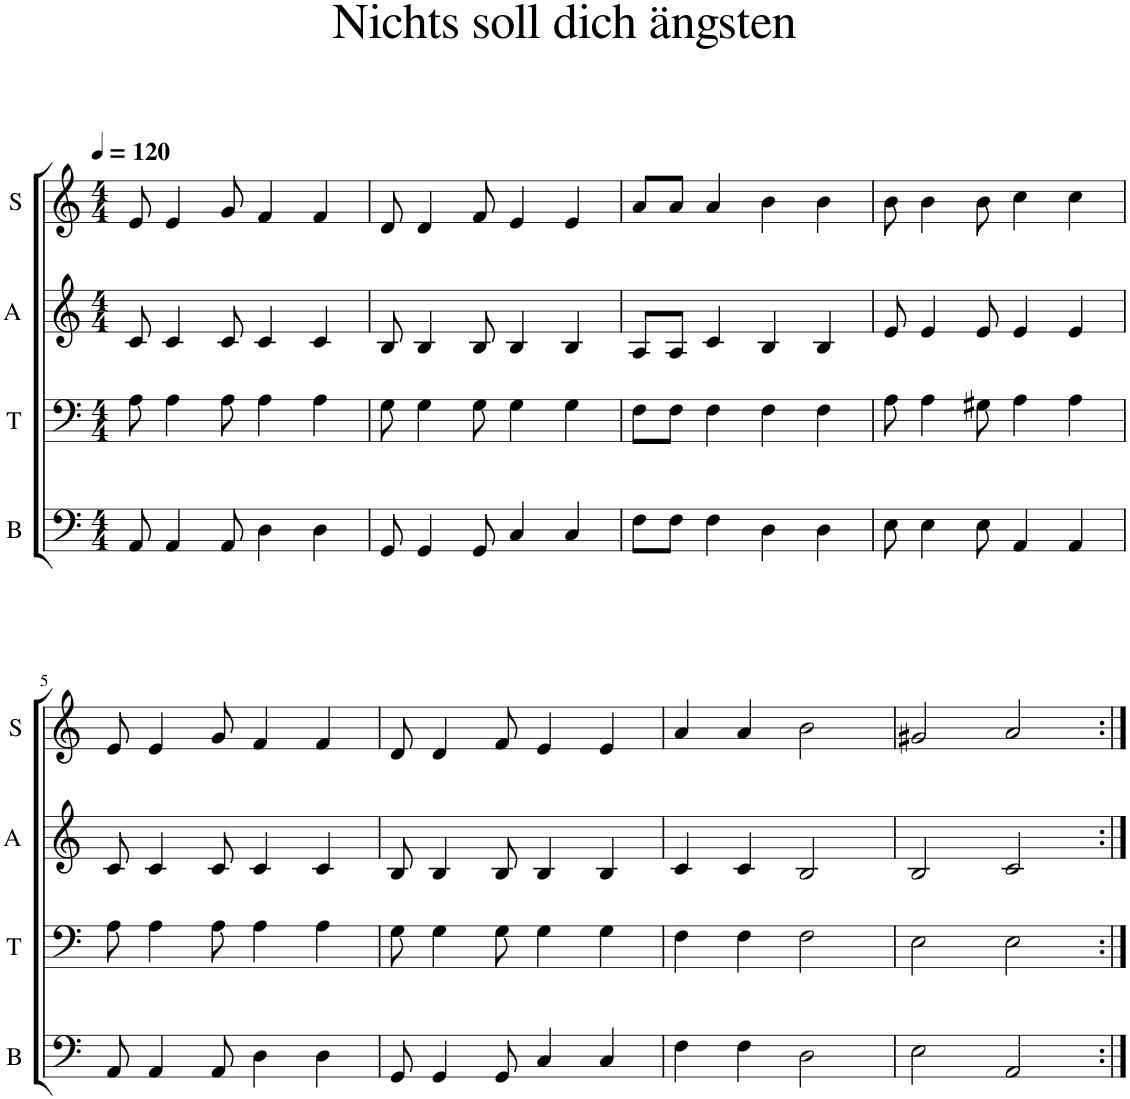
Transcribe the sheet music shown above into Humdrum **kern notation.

**kern	**kern	**kern	**kern
*part4	*part3	*part2	*part1
*staff4	*staff3	*staff2	*staff1
*I"B	*I"T	*I"A	*I"S
*I'B	*I'T	*I'A	*I'S
*clefF4	*clefF4	*clefG2	*clefG2
*k[]	*k[]	*k[]	*k[]
*M4/4	*M4/4	*M4/4	*M4/4
*MM120	*MM120	*MM120	*MM120
=1	=1	=1	=1
8AA/	8A\	8c/	8e/
4AA/	4A\	4c/	4e/
8AA/	8A\	8c/	8g/
4D\	4A\	4c/	4f/
4D\	4A\	4c/	4f/
=2	=2	=2	=2
8GG/	8G\	8B/	8d/
4GG/	4G\	4B/	4d/
8GG/	8G\	8B/	8f/
4C/	4G\	4B/	4e/
4C/	4G\	4B/	4e/
=3	=3	=3	=3
8F\L	8F\L	8A/L	8a/L
8F\J	8F\J	8A/J	8a/J
4F\	4F\	4c/	4a/
4D\	4F\	4B/	4b\
4D\	4F\	4B/	4b\
=4	=4	=4	=4
8E\	8A\	8e/	8b\
4E\	4A\	4e/	4b\
8E\	8G#X\	8e/	8b\
4AA/	4A\	4e/	4cc\
4AA/	4A\	4e/	4cc\
!!LO:LB:g=z
=5	=5	=5	=5
8AA/	8A\	8c/	8e/
4AA/	4A\	4c/	4e/
8AA/	8A\	8c/	8g/
4D\	4A\	4c/	4f/
4D\	4A\	4c/	4f/
=6	=6	=6	=6
8GG/	8G\	8B/	8d/
4GG/	4G\	4B/	4d/
8GG/	8G\	8B/	8f/
4C/	4G\	4B/	4e/
4C/	4G\	4B/	4e/
=7	=7	=7	=7
4F\	4F\	4c/	4a/
4F\	4F\	4c/	4a/
2D\	2F\	2B/	2b\
=8	=8	=8	=8
2E\	2E\	2B/	2g#X/
2AA/	2E\	2c/	2a/
=:|!	=:|!	=:|!	=:|!
*-	*-	*-	*-
